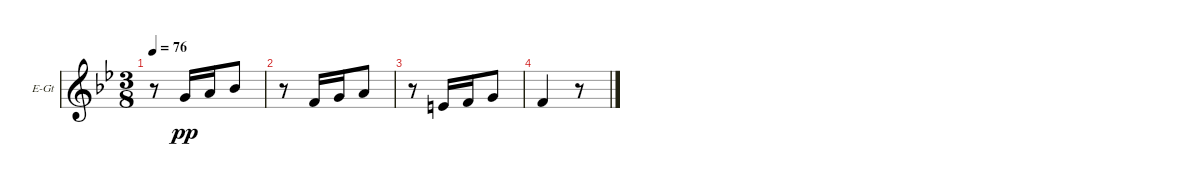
\defaultSystemsLayout 4
\bracketExtendMode groupsimilarinstruments
\firstSystemTrackNameOrientation horizontal
\otherSystemsTrackNameOrientation horizontal
\track ("Secondo" "E-Gt") {instrument distortionguitar}
\staff {score}
\tuning (E4 B3 G3 D3 A2 E2)
\ts (3 8)
\tempo 76
\clef g2
\ks gminor
r.8{dy pp} 0.3.16 2.3.16 3.3.8 |
r.8 3.4.16 0.3.16 2.3.8 |
r.8 2.4.16 3.4.16 0.3.8 |
3.4.4 r.8
